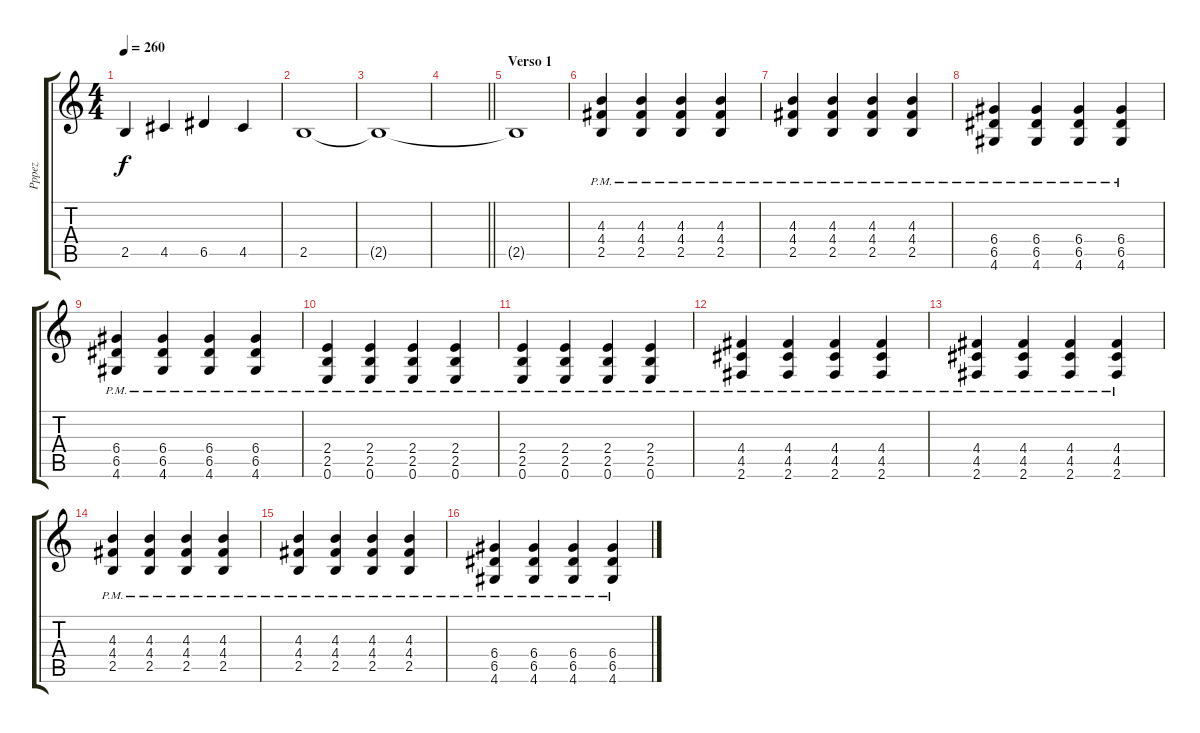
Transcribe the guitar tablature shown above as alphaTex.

\track ("Pppez" "Pppez") {instrument distortionguitar}
\staff {score tabs}
\tuning (E4 B3 G3 D3 A2 E2) {hide}
\ts (4 4)
\tempo 260
\clef g2
\ks c
2.5.4{dy f} 4.5.4 6.5.4 4.5.4 |
2.5.1 |
2.5{t}.1 |
\barLineRight lightlight
|
\section ("" "Verso 1")
2.5{t}.1 |
(4.3{pm} 4.4{pm} 2.5{pm}).4{instrument distortionguitar} (4.3{pm} 4.4{pm} 2.5{pm}).4 (4.3{pm} 4.4{pm} 2.5{pm}).4 (4.3{pm} 4.4{pm} 2.5{pm}).4 |
(4.3{pm} 4.4{pm} 2.5{pm}).4 (4.3{pm} 4.4{pm} 2.5{pm}).4 (4.3{pm} 4.4{pm} 2.5{pm}).4 (4.3{pm} 4.4{pm} 2.5{pm}).4 |
(6.4{pm} 6.5{pm} 4.6{pm}).4 (6.4{pm} 6.5{pm} 4.6{pm}).4 (6.4{pm} 6.5{pm} 4.6{pm}).4 (6.4{pm} 6.5{pm} 4.6{pm}).4 |
(6.4{pm} 6.5{pm} 4.6{pm}).4 (6.4{pm} 6.5{pm} 4.6{pm}).4 (6.4{pm} 6.5{pm} 4.6{pm}).4 (6.4{pm} 6.5{pm} 4.6{pm}).4 |
(2.4{pm} 2.5{pm} 0.6{pm}).4 (2.4{pm} 2.5{pm} 0.6{pm}).4 (2.4{pm} 2.5{pm} 0.6{pm}).4 (2.4{pm} 2.5{pm} 0.6{pm}).4 |
(2.4{pm} 2.5{pm} 0.6{pm}).4 (2.4{pm} 2.5{pm} 0.6{pm}).4 (2.4{pm} 2.5{pm} 0.6{pm}).4 (2.4{pm} 2.5{pm} 0.6{pm}).4 |
(4.4{pm} 4.5{pm} 2.6{pm}).4 (4.4{pm} 4.5{pm} 2.6{pm}).4 (4.4{pm} 4.5{pm} 2.6{pm}).4 (4.4{pm} 4.5{pm} 2.6{pm}).4 |
(4.4{pm} 4.5{pm} 2.6{pm}).4 (4.4{pm} 4.5{pm} 2.6{pm}).4 (4.4{pm} 4.5{pm} 2.6{pm}).4 (4.4{pm} 4.5{pm} 2.6{pm}).4 |
(4.3{pm} 4.4{pm} 2.5{pm}).4 (4.3{pm} 4.4{pm} 2.5{pm}).4 (4.3{pm} 4.4{pm} 2.5{pm}).4 (4.3{pm} 4.4{pm} 2.5{pm}).4 |
(4.3{pm} 4.4{pm} 2.5{pm}).4 (4.3{pm} 4.4{pm} 2.5{pm}).4 (4.3{pm} 4.4{pm} 2.5{pm}).4 (4.3{pm} 4.4{pm} 2.5{pm}).4 |
(6.4{pm} 6.5{pm} 4.6{pm}).4 (6.4{pm} 6.5{pm} 4.6{pm}).4 (6.4{pm} 6.5{pm} 4.6{pm}).4 (6.4{pm} 6.5{pm} 4.6{pm}).4
